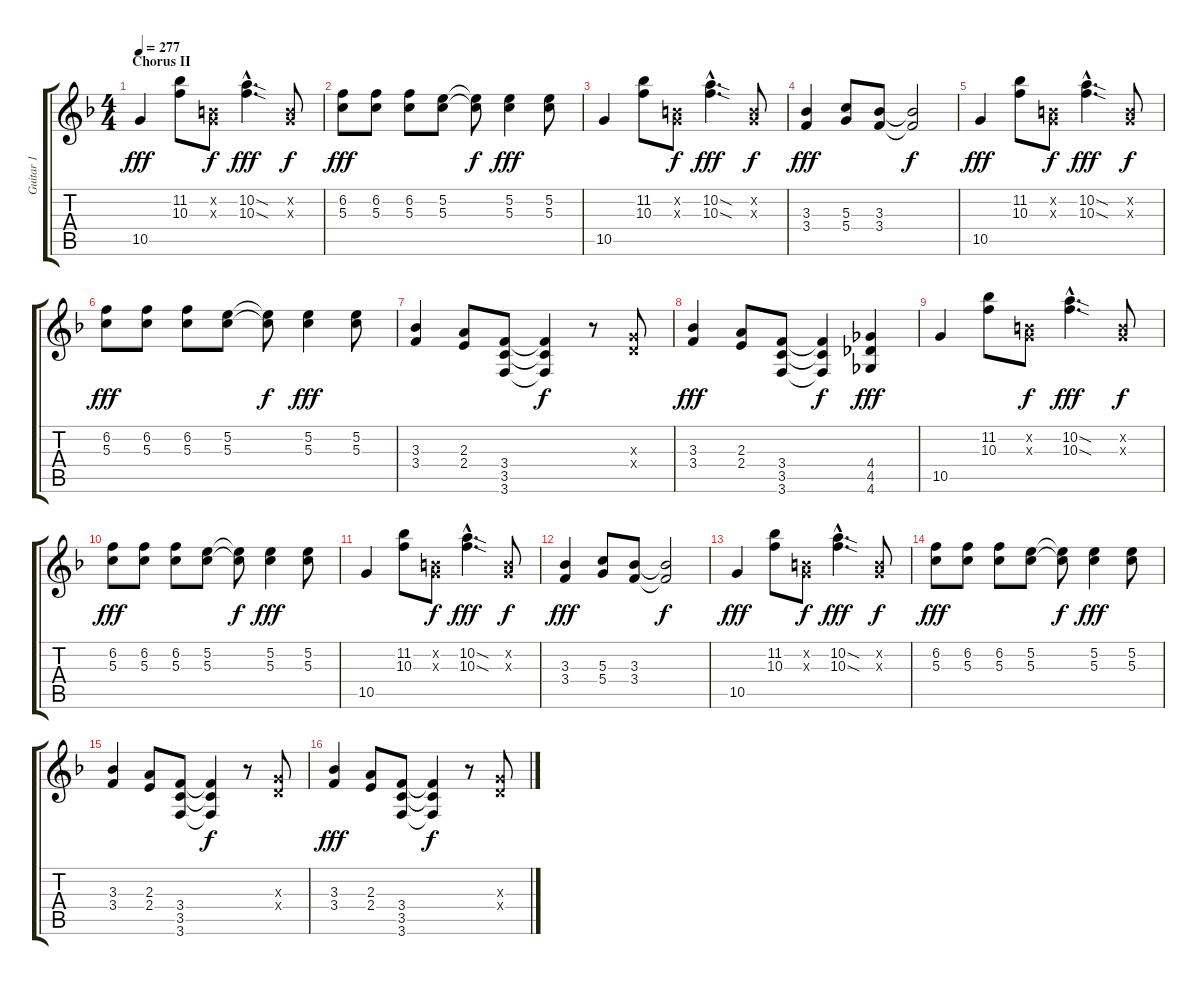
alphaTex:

\track ("Guitar 1" "Guitar 1") {instrument distortionguitar}
\staff {score tabs}
\tuning (E4 B3 G3 D3 A2 D2) {hide}
\ts (4 4)
\section ("" "Chorus II")
\tempo 277
\clef g2
\ks f
10.5.4{dy fff} (11.2 10.3).8 (0.2{x} 0.3{x}).8{dy f} (10.2{sod hac} 10.3{sod hac}).4{d dy fff} (0.2{x} 0.3{x}).8{dy f} |
(6.2 5.3).8{dy fff} (6.2 5.3).8 (6.2 5.3).8 (5.2 5.3).8 (5.2{t} 5.3{t}).8{dy f} (5.2 5.3).4{dy fff} (5.2 5.3).8 |
10.5.4 (11.2 10.3).8 (0.2{x} 0.3{x}).8{dy f} (10.2{sod hac} 10.3{sod hac}).4{d dy fff} (0.2{x} 0.3{x}).8{dy f} |
(3.3 3.4).4{dy fff} (5.3 5.4).8 (3.3 3.4).8 (3.3{t} 3.4{t}).2{dy f} |
10.5.4{dy fff} (11.2 10.3).8 (0.2{x} 0.3{x}).8{dy f} (10.2{sod hac} 10.3{sod hac}).4{d dy fff} (0.2{x} 0.3{x}).8{dy f} |
(6.2 5.3).8{dy fff} (6.2 5.3).8 (6.2 5.3).8 (5.2 5.3).8 (5.2{t} 5.3{t}).8{dy f} (5.2 5.3).4{dy fff} (5.2 5.3).8 |
(3.3 3.4).4 (2.3 2.4).8 (3.4 3.5 3.6).8 (3.4{t} 3.5{t} 3.6{t}).4{dy f} r.8 (0.3{x} 0.4{x}).8 |
(3.3 3.4).4{dy fff} (2.3 2.4).8 (3.4 3.5 3.6).8 (3.4{t} 3.5{t} 3.6{t}).4{dy f} (4.4 4.5 4.6).4{dy fff} |
10.5.4 (11.2 10.3).8 (0.2{x} 0.3{x}).8{dy f} (10.2{sod hac} 10.3{sod hac}).4{d dy fff} (0.2{x} 0.3{x}).8{dy f} |
(6.2 5.3).8{dy fff} (6.2 5.3).8 (6.2 5.3).8 (5.2 5.3).8 (5.2{t} 5.3{t}).8{dy f} (5.2 5.3).4{dy fff} (5.2 5.3).8 |
10.5.4 (11.2 10.3).8 (0.2{x} 0.3{x}).8{dy f} (10.2{sod hac} 10.3{sod hac}).4{d dy fff} (0.2{x} 0.3{x}).8{dy f} |
(3.3 3.4).4{dy fff} (5.3 5.4).8 (3.3 3.4).8 (3.3{t} 3.4{t}).2{dy f} |
10.5.4{dy fff} (11.2 10.3).8 (0.2{x} 0.3{x}).8{dy f} (10.2{sod hac} 10.3{sod hac}).4{d dy fff} (0.2{x} 0.3{x}).8{dy f} |
(6.2 5.3).8{dy fff} (6.2 5.3).8 (6.2 5.3).8 (5.2 5.3).8 (5.2{t} 5.3{t}).8{dy f} (5.2 5.3).4{dy fff} (5.2 5.3).8 |
(3.3 3.4).4 (2.3 2.4).8 (3.4 3.5 3.6).8 (3.4{t} 3.5{t} 3.6{t}).4{dy f} r.8 (0.3{x} 0.4{x}).8 |
(3.3 3.4).4{dy fff} (2.3 2.4).8 (3.4 3.5 3.6).8 (3.4{t} 3.5{t} 3.6{t}).4{dy f} r.8 (0.3{x} 0.4{x}).8
